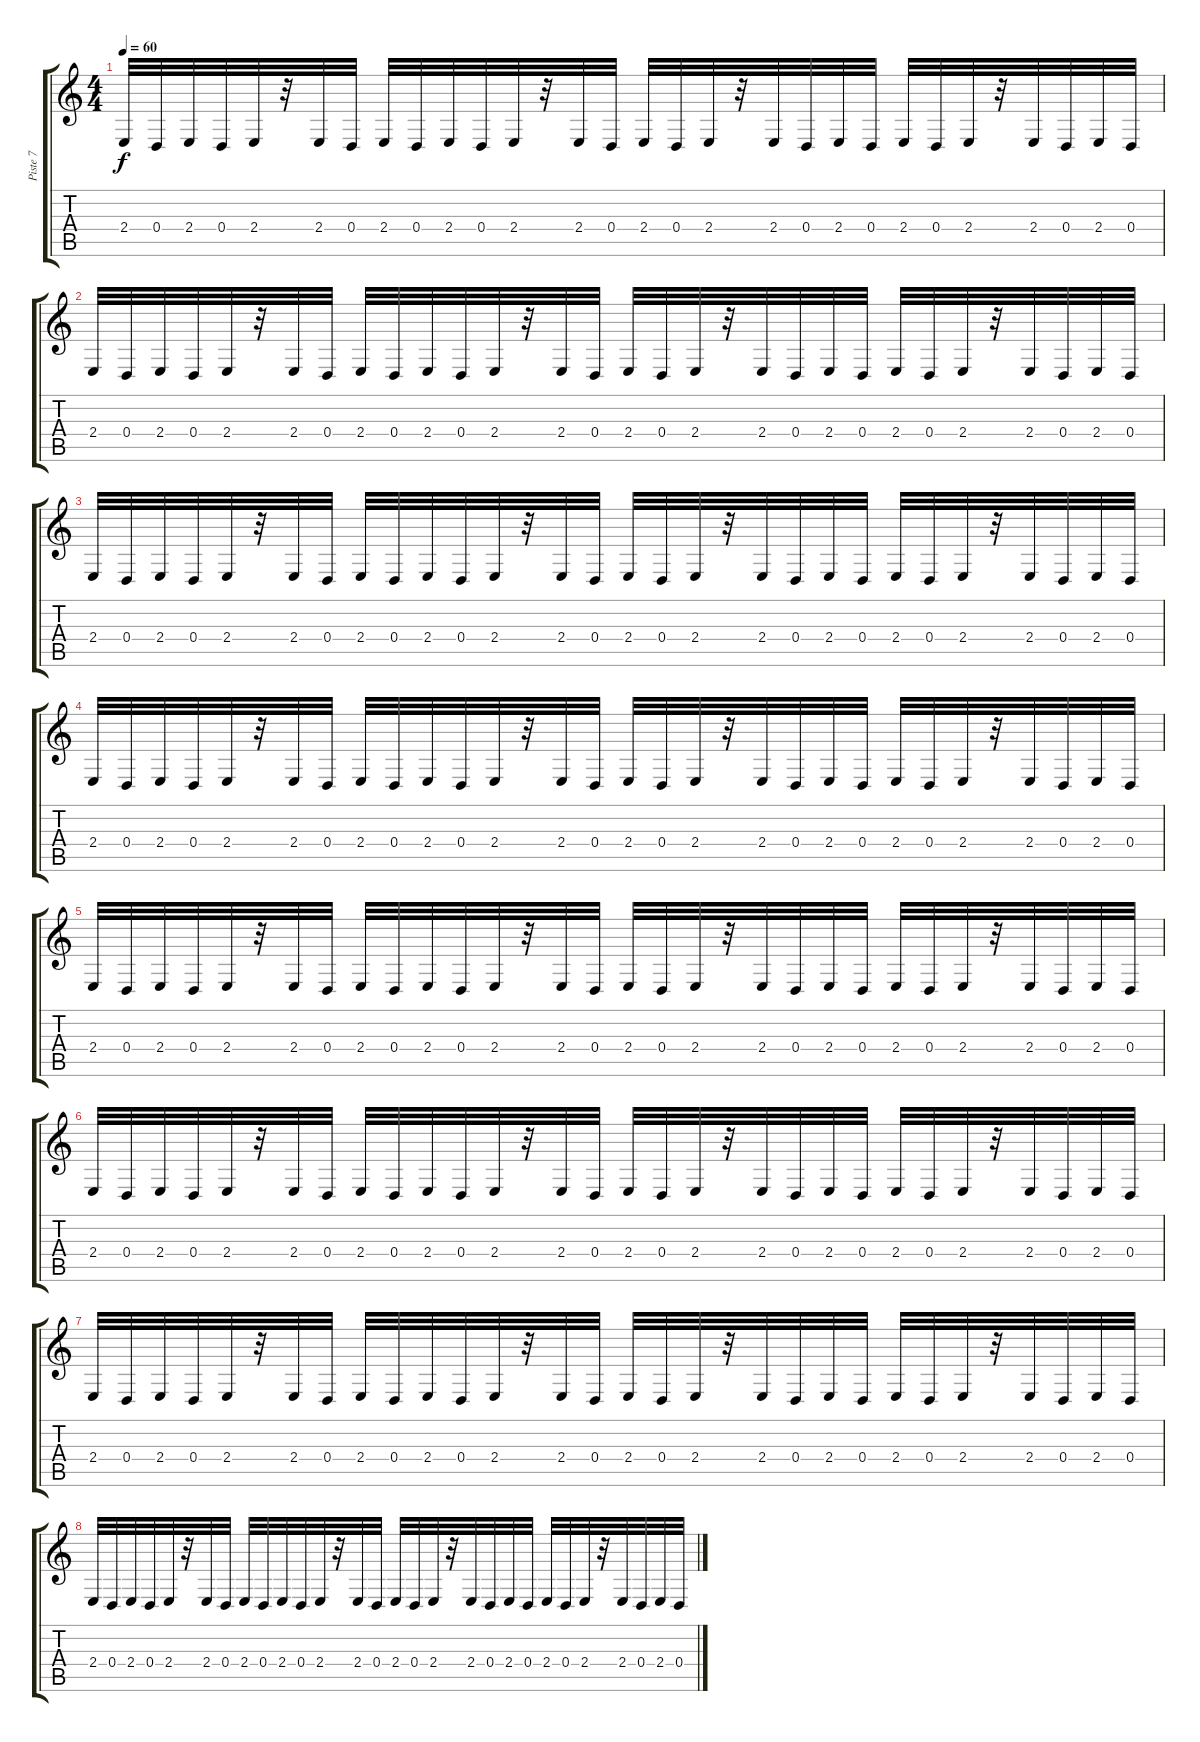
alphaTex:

\track ("Piste 7" "Piste 7") {instrument lead7fifths}
\staff {score tabs}
\tuning (E4 B3 G3 D3 A2 E2) {hide}
\ts (4 4)
\tempo 60
\clef g2
\ks c
2.4.32{dy f} 0.4.32 2.4.32 0.4.32 2.4.32 r.32 2.4.32 0.4.32 2.4.32 0.4.32 2.4.32 0.4.32 2.4.32 r.32 2.4.32 0.4.32 2.4.32 0.4.32 2.4.32 r.32 2.4.32 0.4.32 2.4.32 0.4.32 2.4.32 0.4.32 2.4.32 r.32 2.4.32 0.4.32 2.4.32 0.4.32 |
2.4.32 0.4.32 2.4.32 0.4.32 2.4.32 r.32 2.4.32 0.4.32 2.4.32 0.4.32 2.4.32 0.4.32 2.4.32 r.32 2.4.32 0.4.32 2.4.32 0.4.32 2.4.32 r.32 2.4.32 0.4.32 2.4.32 0.4.32 2.4.32 0.4.32 2.4.32 r.32 2.4.32 0.4.32 2.4.32 0.4.32 |
2.4.32 0.4.32 2.4.32 0.4.32 2.4.32 r.32 2.4.32 0.4.32 2.4.32 0.4.32 2.4.32 0.4.32 2.4.32 r.32 2.4.32 0.4.32 2.4.32 0.4.32 2.4.32 r.32 2.4.32 0.4.32 2.4.32 0.4.32 2.4.32 0.4.32 2.4.32 r.32 2.4.32 0.4.32 2.4.32 0.4.32 |
2.4.32 0.4.32 2.4.32 0.4.32 2.4.32 r.32 2.4.32 0.4.32 2.4.32 0.4.32 2.4.32 0.4.32 2.4.32 r.32 2.4.32 0.4.32 2.4.32 0.4.32 2.4.32 r.32 2.4.32 0.4.32 2.4.32 0.4.32 2.4.32 0.4.32 2.4.32 r.32 2.4.32 0.4.32 2.4.32 0.4.32 |
2.4.32 0.4.32 2.4.32 0.4.32 2.4.32 r.32 2.4.32 0.4.32 2.4.32 0.4.32 2.4.32 0.4.32 2.4.32 r.32 2.4.32 0.4.32 2.4.32 0.4.32 2.4.32 r.32 2.4.32 0.4.32 2.4.32 0.4.32 2.4.32 0.4.32 2.4.32 r.32 2.4.32 0.4.32 2.4.32 0.4.32 |
2.4.32 0.4.32 2.4.32 0.4.32 2.4.32 r.32 2.4.32 0.4.32 2.4.32 0.4.32 2.4.32 0.4.32 2.4.32 r.32 2.4.32 0.4.32 2.4.32 0.4.32 2.4.32 r.32 2.4.32 0.4.32 2.4.32 0.4.32 2.4.32 0.4.32 2.4.32 r.32 2.4.32 0.4.32 2.4.32 0.4.32 |
2.4.32 0.4.32 2.4.32 0.4.32 2.4.32 r.32 2.4.32 0.4.32 2.4.32 0.4.32 2.4.32 0.4.32 2.4.32 r.32 2.4.32 0.4.32 2.4.32 0.4.32 2.4.32 r.32 2.4.32 0.4.32 2.4.32 0.4.32 2.4.32 0.4.32 2.4.32 r.32 2.4.32 0.4.32 2.4.32 0.4.32 |
2.4.32 0.4.32 2.4.32 0.4.32 2.4.32 r.32 2.4.32 0.4.32 2.4.32 0.4.32 2.4.32 0.4.32 2.4.32 r.32 2.4.32 0.4.32 2.4.32 0.4.32 2.4.32 r.32 2.4.32 0.4.32 2.4.32 0.4.32 2.4.32 0.4.32 2.4.32 r.32 2.4.32 0.4.32 2.4.32 0.4.32
